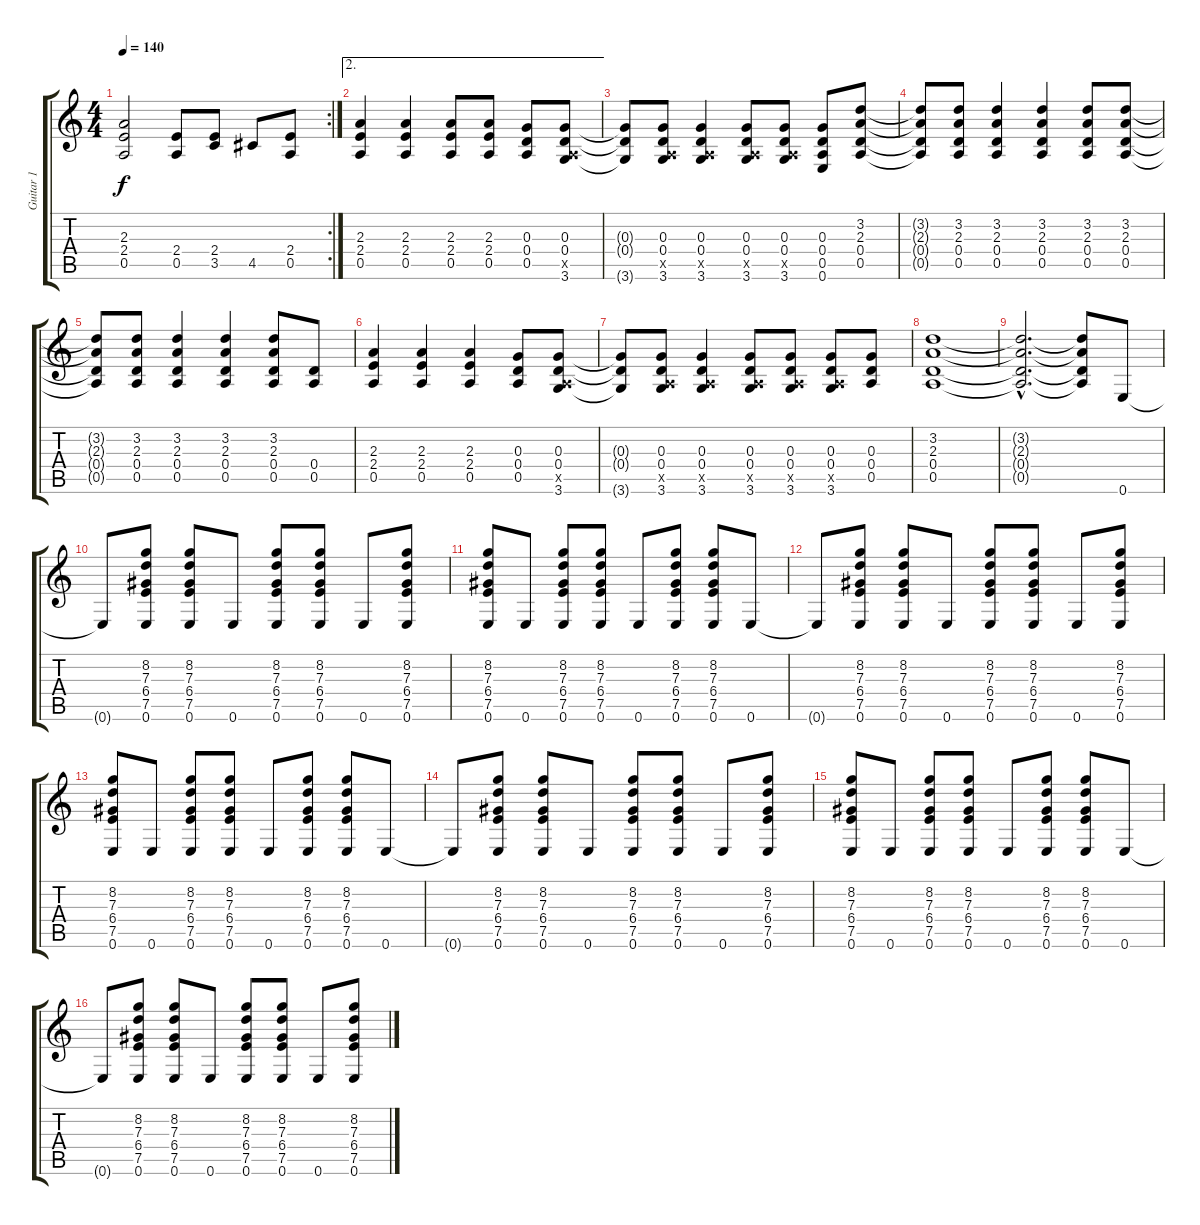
\track ("Guitar 1" "Guitar 1") {instrument distortionguitar}
\staff {score tabs}
\tuning (E4 B3 G3 D3 A2 E2) {hide}
\rc 2
\ts (4 4)
\tempo 140
\clef g2
\ks c
(2.3{t} 2.4{t} 0.5{t}).2{dy f} (2.4 0.5).8 (2.4 3.5).8 4.5.8 (2.4 0.5).8 |
\ae 2
(2.3 2.4 0.5).4 (2.3 2.4 0.5).4 (2.3 2.4 0.5).8 (2.3 2.4 0.5).8 (0.3 0.4 0.5).8 (0.3 0.4 0.5{x} 3.6).8 |
(0.3{t} 0.4{t} 3.6{t}).8 (0.3 0.4 0.5{x} 3.6).8 (0.3 0.4 0.5{x} 3.6).4 (0.3 0.4 0.5{x} 3.6).8 (0.3 0.4 0.5{x} 3.6).8 (0.3 0.4 0.5 0.6).8 (3.2 2.3 0.4 0.5).8 |
(3.2{t} 2.3{t} 0.4{t} 0.5{t}).8 (3.2 2.3 0.4 0.5).8 (3.2 2.3 0.4 0.5).4 (3.2 2.3 0.4 0.5).4 (3.2 2.3 0.4 0.5).8 (3.2 2.3 0.4 0.5).8 |
(3.2{t} 2.3{t} 0.4{t} 0.5{t}).8 (3.2 2.3 0.4 0.5).8 (3.2 2.3 0.4 0.5).4 (3.2 2.3 0.4 0.5).4 (3.2 2.3 0.4 0.5).8 (0.4 0.5).8 |
(2.3 2.4 0.5).4 (2.3 2.4 0.5).4 (2.3 2.4 0.5).4 (0.3 0.4 0.5).8 (0.3 0.4 0.5{x} 3.6).8 |
(0.3{t} 0.4{t} 3.6{t}).8 (0.3 0.4 0.5{x} 3.6).8 (0.3 0.4 0.5{x} 3.6).4 (0.3 0.4 0.5{x} 3.6).8 (0.3 0.4 0.5{x} 3.6).8 (0.3 0.4 0.5{x} 3.6).8 (0.3 0.4 0.5).8 |
(3.2 2.3 0.4 0.5).1 |
(3.2{hac t} 2.3{hac t} 0.4{hac t} 0.5{hac t}).2{d} (3.2{t} 2.3{t} 0.4{t} 0.5{t}).8 0.6.8 |
0.6{t}.8 (8.2 7.3 6.4 7.5 0.6).8 (8.2 7.3 6.4 7.5 0.6).8 0.6.8 (8.2 7.3 6.4 7.5 0.6).8 (8.2 7.3 6.4 7.5 0.6).8 0.6.8 (8.2 7.3 6.4 7.5 0.6).8 |
(8.2 7.3 6.4 7.5 0.6).8 0.6.8 (8.2 7.3 6.4 7.5 0.6).8 (8.2 7.3 6.4 7.5 0.6).8 0.6.8 (8.2 7.3 6.4 7.5 0.6).8 (8.2 7.3 6.4 7.5 0.6).8 0.6.8 |
0.6{t}.8 (8.2 7.3 6.4 7.5 0.6).8 (8.2 7.3 6.4 7.5 0.6).8 0.6.8 (8.2 7.3 6.4 7.5 0.6).8 (8.2 7.3 6.4 7.5 0.6).8 0.6.8 (8.2 7.3 6.4 7.5 0.6).8 |
(8.2 7.3 6.4 7.5 0.6).8 0.6.8 (8.2 7.3 6.4 7.5 0.6).8 (8.2 7.3 6.4 7.5 0.6).8 0.6.8 (8.2 7.3 6.4 7.5 0.6).8 (8.2 7.3 6.4 7.5 0.6).8 0.6.8 |
0.6{t}.8 (8.2 7.3 6.4 7.5 0.6).8 (8.2 7.3 6.4 7.5 0.6).8 0.6.8 (8.2 7.3 6.4 7.5 0.6).8 (8.2 7.3 6.4 7.5 0.6).8 0.6.8 (8.2 7.3 6.4 7.5 0.6).8 |
(8.2 7.3 6.4 7.5 0.6).8 0.6.8 (8.2 7.3 6.4 7.5 0.6).8 (8.2 7.3 6.4 7.5 0.6).8 0.6.8 (8.2 7.3 6.4 7.5 0.6).8 (8.2 7.3 6.4 7.5 0.6).8 0.6.8 |
0.6{t}.8 (8.2 7.3 6.4 7.5 0.6).8 (8.2 7.3 6.4 7.5 0.6).8 0.6.8 (8.2 7.3 6.4 7.5 0.6).8 (8.2 7.3 6.4 7.5 0.6).8 0.6.8 (8.2 7.3 6.4 7.5 0.6).8
